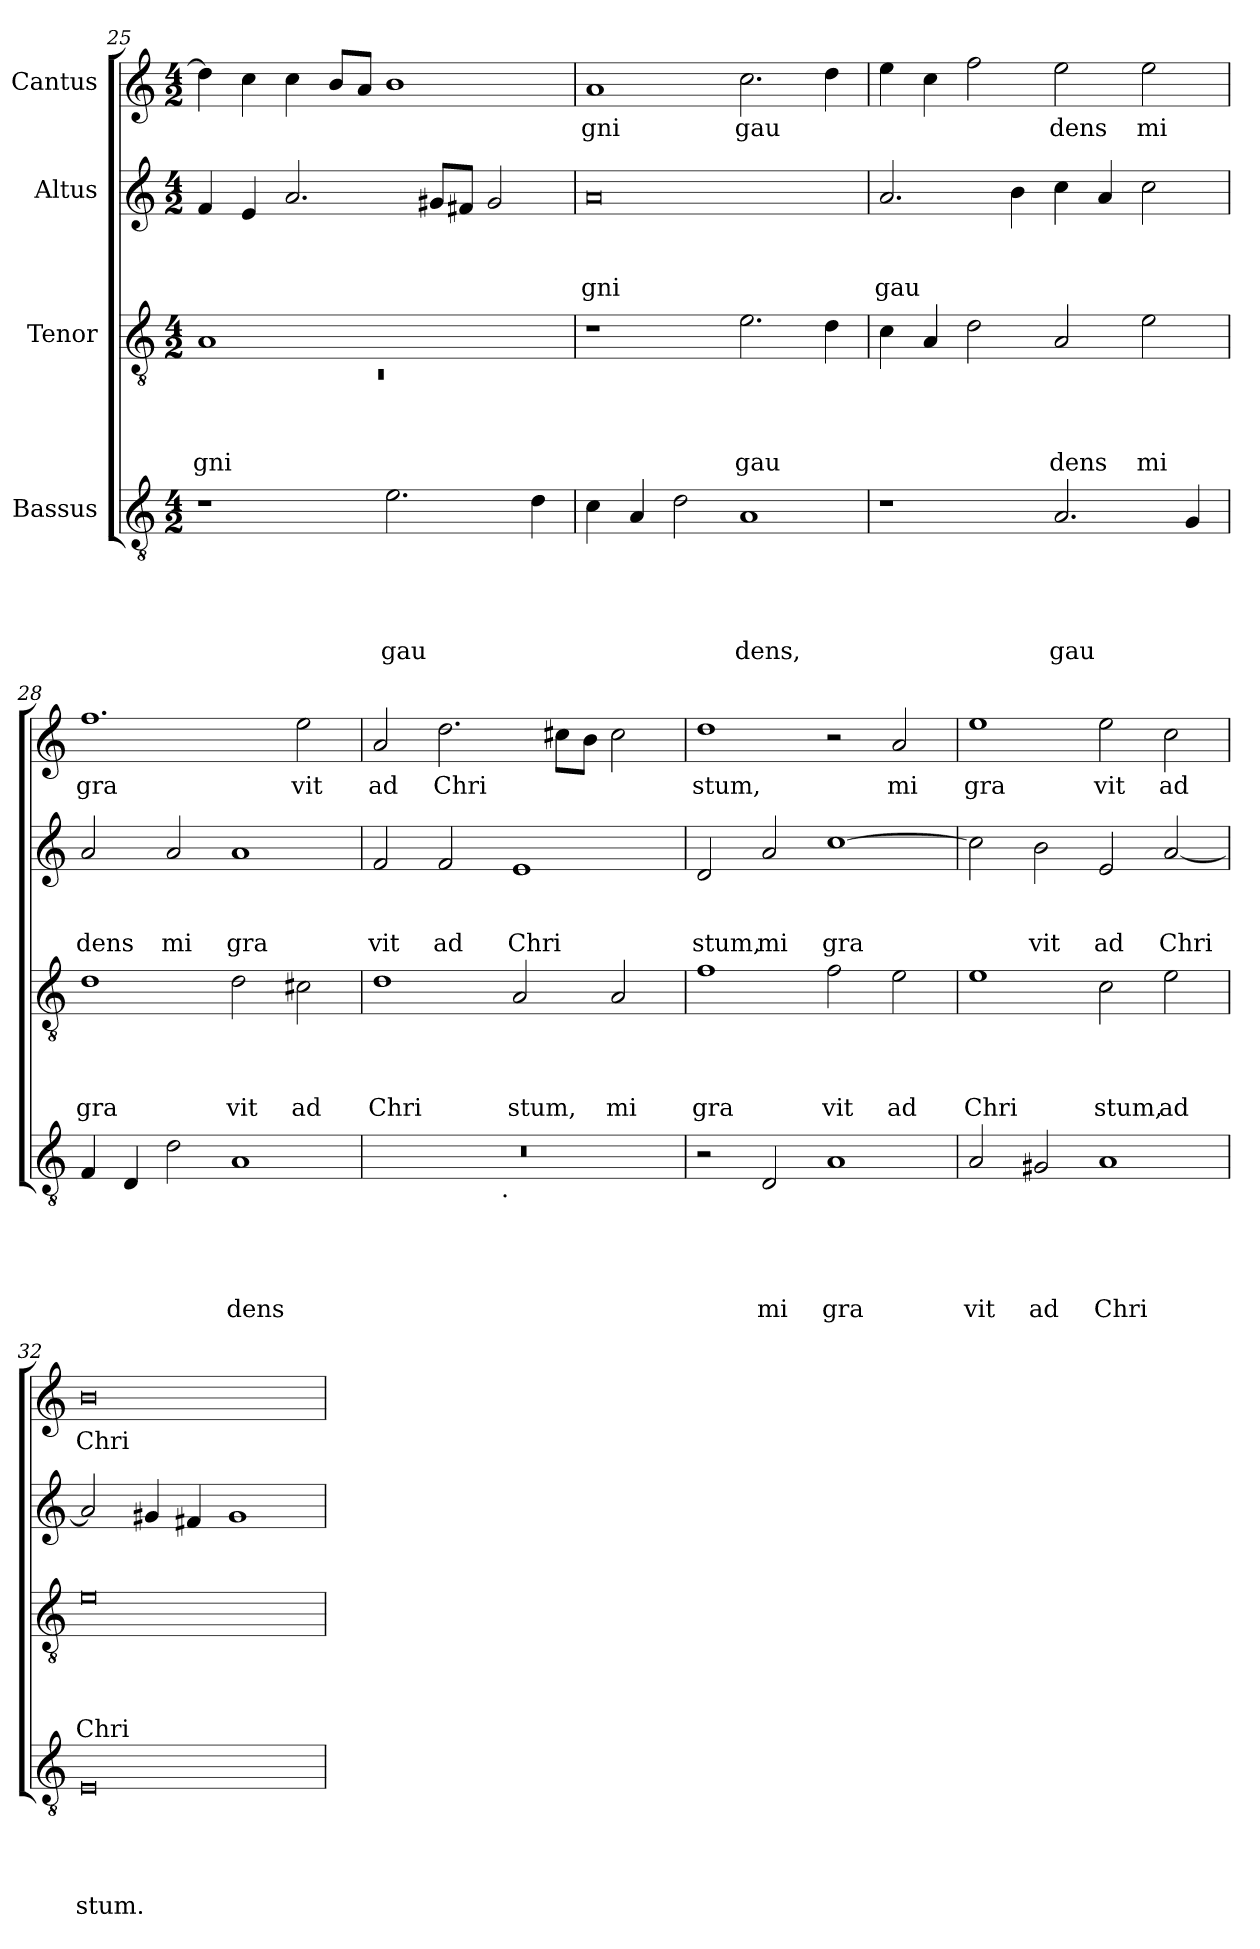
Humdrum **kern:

**kern	**text	**text	**text	**text	**text	**kern	**text	**text	**text	**text	**kern	**text	**text	**text	**kern	**text
*part4	*part4	*part4	*part4	*part4	*part4	*part3	*part3	*part3	*part3	*part3	*part2	*part2	*part2	*part2	*part1	*part1
*staff4	*staff4	*staff4	*staff4	*staff4	*staff4	*staff3	*staff3	*staff3	*staff3	*staff3	*staff2	*staff2	*staff2	*staff2	*staff1	*staff1
*I"Bassus	*	*	*	*	*	*I"Tenor	*	*	*	*	*I"Altus	*	*	*	*I"Cantus	*
*clefGv2	*	*	*	*	*	*clefGv2	*	*	*	*	*clefG2	*	*	*	*clefG2	*
*k[]	*	*	*	*	*	*k[]	*	*	*	*	*k[]	*	*	*	*k[]	*
*C:	*	*	*	*	*	*C:	*	*	*	*	*C:	*	*	*	*C:	*
*M4/2	*	*	*	*	*	*M4/2	*	*	*	*	*M4/2	*	*	*	*M4/2	*
=25	=25	=25	=25	=25	=25	=25	=25	=25	=25	=25	=25	=25	=25	=25	=25	=25
*	*	*	*	*	*	*^	*	*	*	*	*	*	*	*	*	*
!	!	!	!	!	!	!	!LO:N:vis=1	!	!	!	!LO:LY:b	!	!	!	!	!	!
1r	.	.	.	.	.	1A	0rC	.	.	.	gni	4f/	.	.	.	4dd\]	.
.	.	.	.	.	.	.	.	.	.	.	.	4e/	.	.	.	4cc\	.
.	.	.	.	.	.	.	.	.	.	.	.	2.a/	.	.	.	4cc\	.
.	.	.	.	.	.	.	.	.	.	.	.	.	.	.	.	8b/L	.
.	.	.	.	.	.	.	.	.	.	.	.	.	.	.	.	8a/J	.
!	!	!	!	!	!LO:LY:b	!	!	!	!	!	!	!	!	!	!	!	!
2.e\	.	.	.	.	gau	1ryy	.	.	.	.	.	.	.	.	.	1b	.
.	.	.	.	.	.	.	.	.	.	.	.	8g#/L	.	.	.	.	.
.	.	.	.	.	.	.	.	.	.	.	.	8f#/J	.	.	.	.	.
.	.	.	.	.	.	.	.	.	.	.	.	2g#/	.	.	.	.	.
4d\	.	.	.	.	.	.	.	.	.	.	.	.	.	.	.	.	.
*	*	*	*	*	*	*v	*v	*	*	*	*	*	*	*	*	*	*
=26	=26	=26	=26	=26	=26	=26	=26	=26	=26	=26	=26	=26	=26	=26	=26	=26
!	!	!	!	!	!	!	!	!	!	!	!	!	!	!LO:LY:b	!	!LO:LY:b
4c\	.	.	.	.	.	1r	.	.	.	.	0a	.	.	gni	1a	gni
4A/	.	.	.	.	.	.	.	.	.	.	.	.	.	.	.	.
2d\	.	.	.	.	.	.	.	.	.	.	.	.	.	.	.	.
!	!	!	!	!	!LO:LY:b	!	!	!	!	!LO:LY:b	!	!	!	!	!	!LO:LY:b
1A	.	.	.	.	dens,	2.e\	.	.	.	gau	.	.	.	.	2.cc\	gau
.	.	.	.	.	.	4d\	.	.	.	.	.	.	.	.	4dd\	.
!!LO:LB:g=z
=27	=27	=27	=27	=27	=27	=27	=27	=27	=27	=27	=27	=27	=27	=27	=27	=27
!	!	!	!	!	!	!	!	!	!	!	!	!	!	!LO:LY:b	!	!
1r	.	.	.	.	.	4c\	.	.	.	.	2.a/	.	.	gau	4ee\	.
.	.	.	.	.	.	4A/	.	.	.	.	.	.	.	.	4cc\	.
.	.	.	.	.	.	2d\	.	.	.	.	.	.	.	.	2ff\	.
.	.	.	.	.	.	.	.	.	.	.	4b\	.	.	.	.	.
!	!	!	!	!	!LO:LY:b	!	!	!	!	!LO:LY:b	!	!	!	!	!	!LO:LY:b
2.A/	.	.	.	.	gau	2A/	.	.	.	dens	4cc\	.	.	.	2ee\	dens
.	.	.	.	.	.	.	.	.	.	.	4a/	.	.	.	.	.
!	!	!	!	!	!	!	!	!	!	!LO:LY:b	!	!	!	!	!	!LO:LY:b
.	.	.	.	.	.	2e\	.	.	.	mi	2cc\	.	.	.	2ee\	mi
4G/	.	.	.	.	.	.	.	.	.	.	.	.	.	.	.	.
=28	=28	=28	=28	=28	=28	=28	=28	=28	=28	=28	=28	=28	=28	=28	=28	=28
!	!	!	!	!	!	!	!	!	!	!LO:LY:b	!	!	!	!LO:LY:b	!	!LO:LY:b
4F/	.	.	.	.	.	1d	.	.	.	gra	2a/	.	.	dens	1.ff	gra
4D/	.	.	.	.	.	.	.	.	.	.	.	.	.	.	.	.
!	!	!	!	!	!	!	!	!	!	!	!	!	!	!LO:LY:b	!	!
2d\	.	.	.	.	.	.	.	.	.	.	2a/	.	.	mi	.	.
!	!	!	!	!	!LO:LY:b	!	!	!	!	!LO:LY:b	!	!	!	!LO:LY:b	!	!
1A	.	.	.	.	dens	2d\	.	.	.	vit	1a	.	.	gra	.	.
!	!	!	!	!	!	!	!	!	!	!LO:LY:b	!	!	!	!	!	!LO:LY:b
.	.	.	.	.	.	2c#X\	.	.	.	ad	.	.	.	.	2ee\	vit
=29	=29	=29	=29	=29	=29	=29	=29	=29	=29	=29	=29	=29	=29	=29	=29	=29
!	!	!	!	!	!	!	!	!	!	!LO:LY:b	!	!	!	!LO:LY:b	!	!LO:LY:b
*^	*	*	*	*	*	*	*	*	*	*	*	*	*	*	*	*
0r	2ryy	.	.	.	.	.	1d	.	.	.	Chri	2f/	.	.	vit	2a/	ad
!	!	!	!	!	!	!	!	!	!	!	!	!	!	!	!LO:LY:b	!	!LO:LY:b
.	4...ryy	.	.	.	.	.	.	.	.	.	.	2f/	.	.	ad	2.dd\	Chri
!	!LO:TX:b:t=.	!	!	!	!	!	!	!	!	!	!	!	!	!	!	!	!
.	1ryy	.	.	.	.	.	.	.	.	.	.	.	.	.	.	.	.
!	!	!	!	!	!	!	!	!	!	!	!LO:LY:b	!	!	!	!LO:LY:b	!	!
.	.	.	.	.	.	.	2A/	.	.	.	stum,	1e	.	.	Chri	.	.
.	.	.	.	.	.	.	.	.	.	.	.	.	.	.	.	8cc#\L	.
.	.	.	.	.	.	.	.	.	.	.	.	.	.	.	.	8b\J	.
!	!	!	!	!	!	!	!	!	!	!	!LO:LY:b	!	!	!	!	!	!
.	.	.	.	.	.	.	2A/	.	.	.	mi	.	.	.	.	2cc#\	.
.	32ryy	.	.	.	.	.	.	.	.	.	.	.	.	.	.	.	.
=30	=30	=30	=30	=30	=30	=30	=30	=30	=30	=30	=30	=30	=30	=30	=30	=30	=30
!	!	!	!	!	!	!	!	!	!	!	!LO:LY:b	!	!	!	!LO:LY:b	!	!LO:LY:b
*v	*v	*	*	*	*	*	*	*	*	*	*	*	*	*	*	*	*
2r	.	.	.	.	.	1f	.	.	.	gra	2d/	.	.	stum,	1dd	stum,
!	!	!	!	!	!LO:LY:b	!	!	!	!	!	!	!	!	!LO:LY:b	!	!
2D/	.	.	.	.	mi	.	.	.	.	.	2a/	.	.	mi	.	.
!	!	!	!	!	!LO:LY:b	!	!	!	!	!LO:LY:b	!	!	!	!LO:LY:b	!	!
1A	.	.	.	.	gra	2f\	.	.	.	vit	[>1cc	.	.	gra	2r	.
!	!	!	!	!	!	!	!	!	!	!LO:LY:b	!	!	!	!	!	!LO:LY:b
.	.	.	.	.	.	2e\	.	.	.	ad	.	.	.	.	2a/	mi
=31	=31	=31	=31	=31	=31	=31	=31	=31	=31	=31	=31	=31	=31	=31	=31	=31
!	!	!	!	!	!LO:LY:b	!	!	!	!	!LO:LY:b	!	!	!	!	!	!LO:LY:b
2A/	.	.	.	.	vit	1e	.	.	.	Chri	2cc\]	.	.	.	1ee	gra
!	!	!	!	!	!LO:LY:b	!	!	!	!	!	!	!	!	!LO:LY:b	!	!
2G#X/	.	.	.	.	ad	.	.	.	.	.	2b\	.	.	vit	.	.
!	!	!	!	!	!LO:LY:b	!	!	!	!	!LO:LY:b	!	!	!	!LO:LY:b	!	!LO:LY:b
1A	.	.	.	.	Chri	2c\	.	.	.	stum,	2e/	.	.	ad	2ee\	vit
!	!	!	!	!	!	!	!	!	!	!LO:LY:b	!	!	!	!LO:LY:b	!	!LO:LY:b
.	.	.	.	.	.	2e\	.	.	.	ad	[<2a/	.	.	Chri	2cc\	ad
=32	=32	=32	=32	=32	=32	=32	=32	=32	=32	=32	=32	=32	=32	=32	=32	=32
!	!	!	!	!	!LO:LY:b	!	!	!	!	!LO:LY:b	!	!	!	!	!	!LO:LY:b
0E	.	.	.	.	stum.	0e	.	.	.	Chri	2a/]	.	.	.	0b	Chri
.	.	.	.	.	.	.	.	.	.	.	4g#X/	.	.	.	.	.
.	.	.	.	.	.	.	.	.	.	.	4f#X/	.	.	.	.	.
.	.	.	.	.	.	.	.	.	.	.	1g#	.	.	.	.	.
=	=	=	=	=	=	=	=	=	=	=	=	=	=	=	=	=
*-	*-	*-	*-	*-	*-	*-	*-	*-	*-	*-	*-	*-	*-	*-	*-	*-
